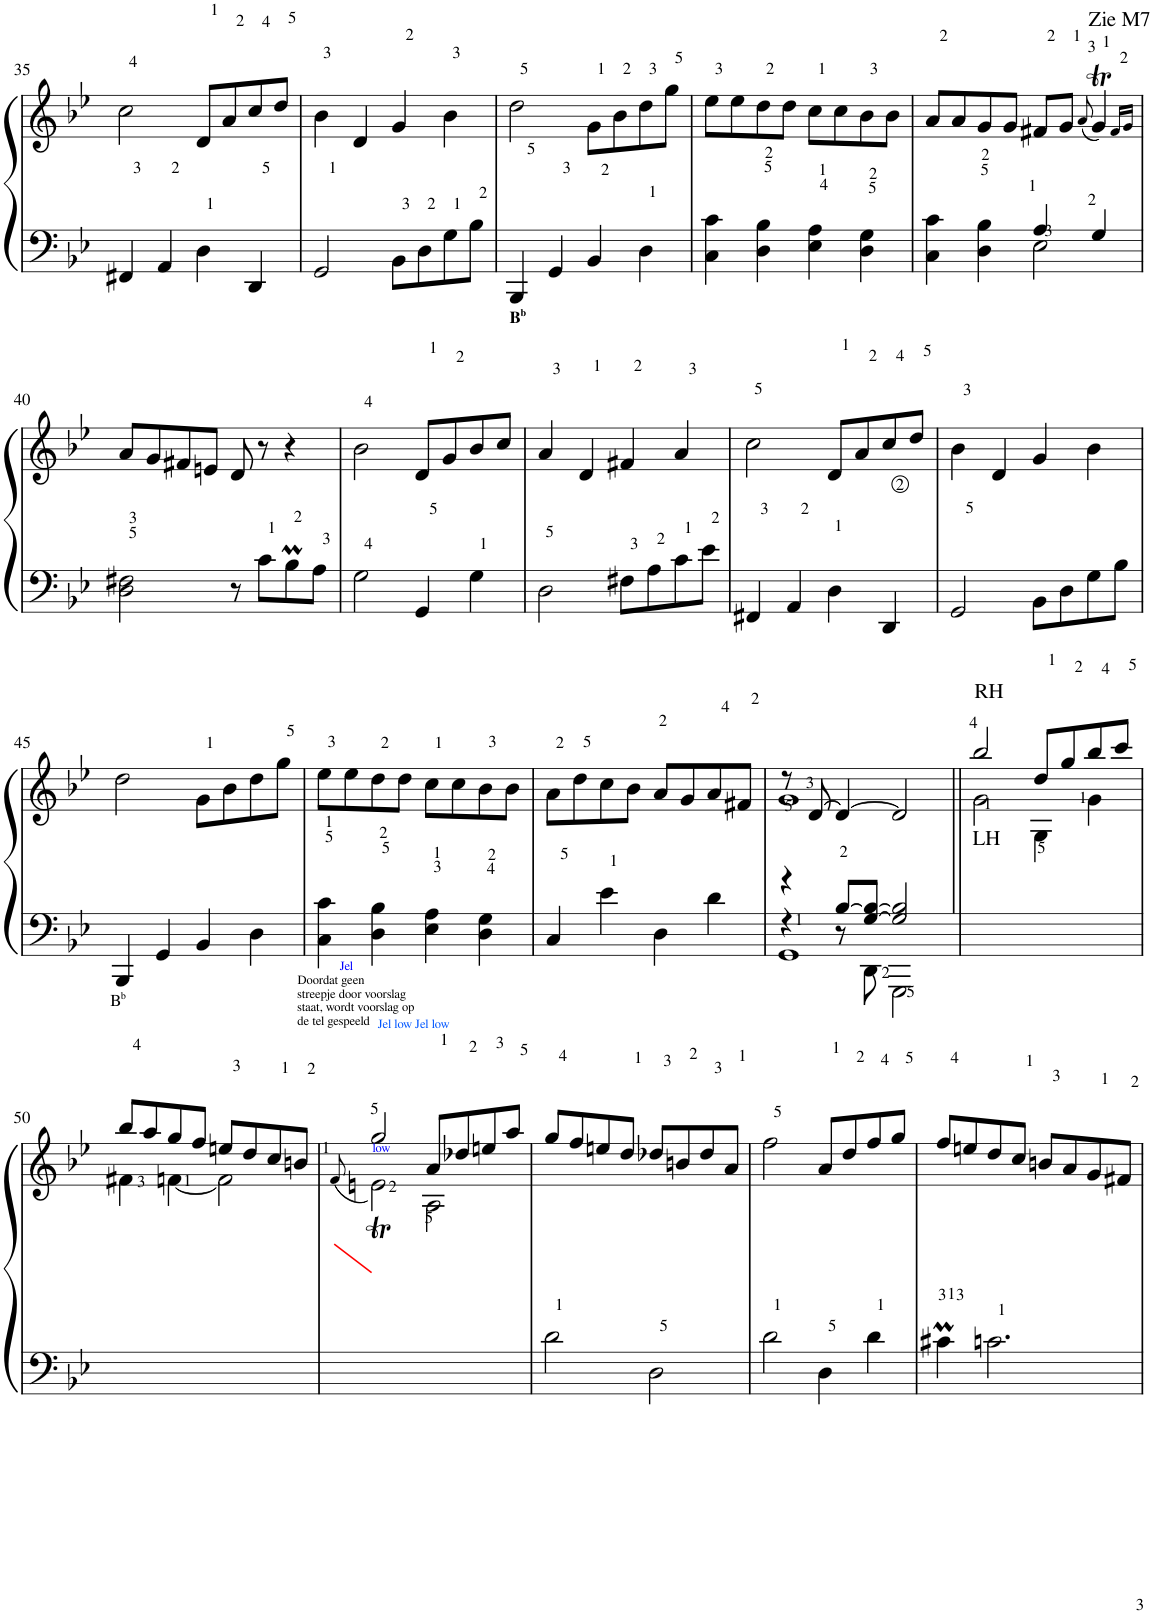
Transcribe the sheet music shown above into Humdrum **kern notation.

**kern	**kern
*part2	*part1
*staff2	*staff1
*I"Piano	*I"Piano
*I'Pno	*I'Pno
!!LO:PB:g=z
*clefF4	*clefG2
*k[b-e-]	*k[b-e-]
*M4/4	*
*met(c)	*
=35	=35
4FF#X/	2cc\
4AA/	.
4D\	8d/L
.	8a/
4DD/	8cc/
.	8dd/J
=36	=36
2GG/	4b-\
.	4d/
8BB-\L	4g/
8D\	.
8G\	4b-\
8B-\J	.
=37	=37
!LO:TX:b:B:t=B	!
!LO:TX:b:t=b	!
4BBB-/	2dd\
4GG/	.
4BB-/	8g\L
.	8b-\
4D\	8dd\
.	8gg\J
=38	=38
4C\ 4c\	8ee-\L
.	8ee-\
4D\ 4B-\	8dd\
.	8dd\J
4E-\ 4A\	8cc\L
.	8cc\
4D\ 4G\	8b-\
.	8b-\J
=39	=39
*^	*
4C\ 4c\	2ryy	8a/L
.	.	8a/
4D\ 4B-\	.	8g/
.	.	8g/J
4A/	2E-\	8f#X/L
.	.	8g/J
.	.	(8qa/
!	!	!LO:TX:a:t=Zie M7
4G/	.	4gT/)
*v	*v	*
.	16qf#/LL
.	16qg/JJ
!!LO:LB:g=z
=40	=40
*k[b-e-]	*k[b-e-]
2D\ 2F#X\	8a/L
.	8g/
.	8f#X/
.	8en/J
8r	8d/
8c\L	8r
8B-M\	4r
8A\J	.
=41	=41
2G\	2b-\
4GG/	8d/L
.	8g/
4G\	8b-/
.	8cc/J
=42	=42
2D\	4a/
.	4d/
8F#X\L	4f#X/
8A\	.
8c\	4a/
8e-\J	.
=43	=43
4FF#X/	2cc\
4AA/	.
4D\	8d/L
.	8a/
4DD/	8cc/
.	8dd/J
=44	=44
2GG/	4b-\
.	4d/
8BB-\L	4g/
8D\	.
8G\	4b-\
8B-\J	.
!!LO:LB:g=z
=45	=45
!LO:TX:b:t=B	!
!LO:TX:b:t=b	!
4BBB-/	2dd\
4GG/	.
4BB-/	8g\L
.	8b-\
4D\	8dd\
.	8gg\J
=46	=46
4C\ 4c\	8ee-\L
.	8ee-\
4D\ 4B-\	8dd\
.	8dd\J
4E-\ 4A\	8cc\L
.	8cc\
4D\ 4G\	8b-\
.	8b-\J
=47	=47
4C/	8a\L
.	8dd\
4e-\	8cc\
.	8b-\J
4D\	8a/L
.	8g/
4d\	8a/
.	8f#X/J
=48	=48
*^	*^
*	*^	*	*
4r	4r	1GG	8r	1g
.	.	.	[8d/	.
[8B-/L	8r	.	4d/_	.
[8G/ 8B-/_J	8DD\	.	.	.
2G/] 2B-/]	2GGG\	.	2d/]	.
*	*v	*v	*	*
=49||	=49||	=49||	=49||
!	!	!LO:TX:a:t=RH	!
!	!	!LO:TX:b:t=LH	!
*v	*v	*	*
1ryy	2bb-/	2g\
.	8dd/L	4G\
.	8gg/	.
.	8bb-/	4g\
.	8ccc/J	.
!!LO:LB:g=z	!!
=50	=50	=50
1ryy	8bb-/L	4f#X\
.	8aa/	.
.	8gg/	[4fn\
.	8ff/J	.
.	8een/L	2f\]
.	8dd/	.
.	8cc/	.
.	8bn/J	.
=51	=51	=51
.	.	(8qf/
!	!LO:TX:a:color=#0055FF:t=Jel low Jel low	!
!	!LO:TX:a:t=Doordat geen	!
!	!LO:TX:a:t=streepje door voorslag	!
!	!LO:TX:a:t=staat, wordt voorslag op	!
!	!LO:TX:a:t=de tel gespeeld	!
!	!LO:TX:a:color=#0000FF:t=Jel	!
!	!LO:TX:a:color=#0000FF:t=low	!
1ryy	2gg/	2ent\)
.	8a/L	2A\
.	8dd-X/	.
.	8een/	.
.	8aa/J	.
*	*v	*v
=52	=52
2d\	8gg/L
.	8ff/
.	8een/
.	8dd/J
2D\	8dd-X/L
.	8bn/
.	8dd-/
.	8a/J
=53	=53
2d\	2ff\
4D\	8a/L
.	8dd/
4d\	8ff/
.	8gg/J
=54	=54
4c#Xm\	8ff/L
.	8een/
2.cn\	8dd/
.	8cc/J
.	8bn/L
.	8a/
.	8g/
.	8f#X/J
=	=
*-	*-
